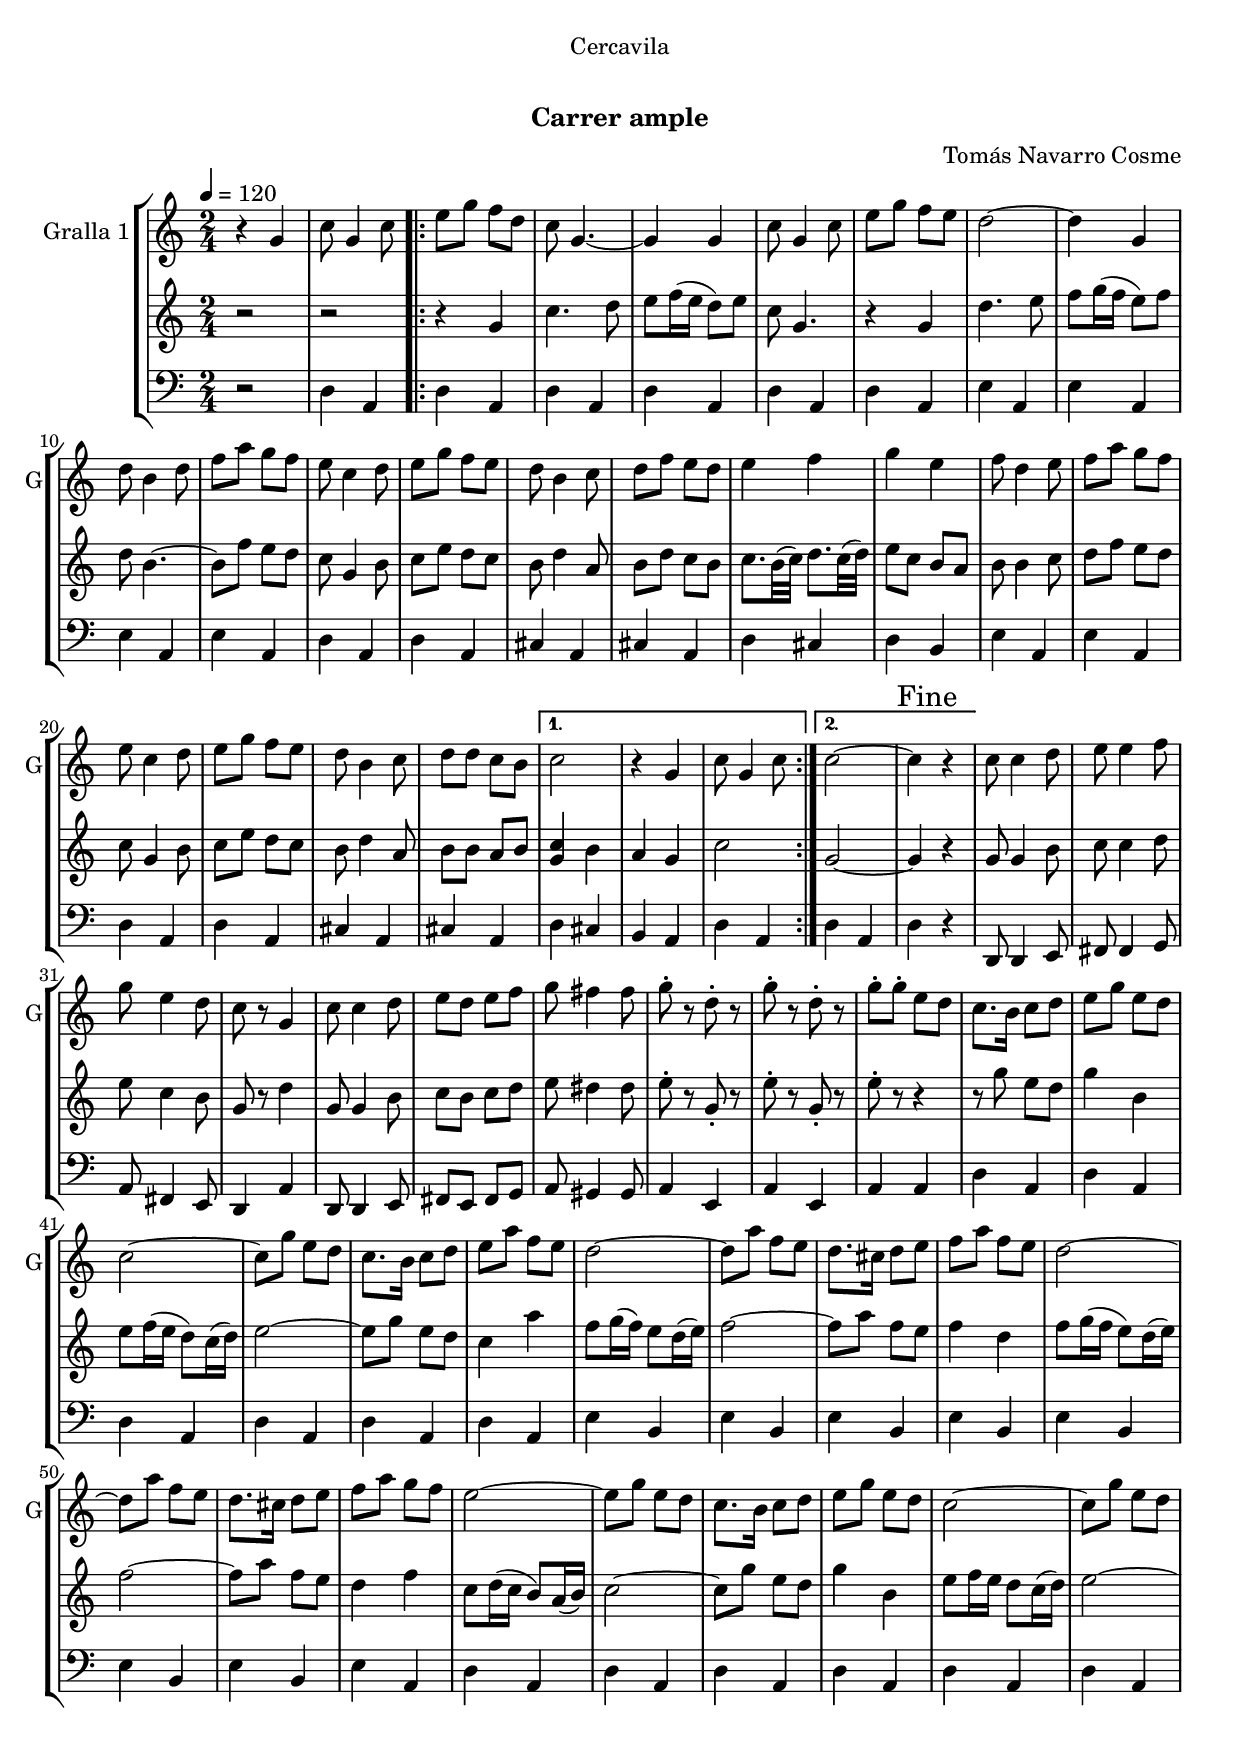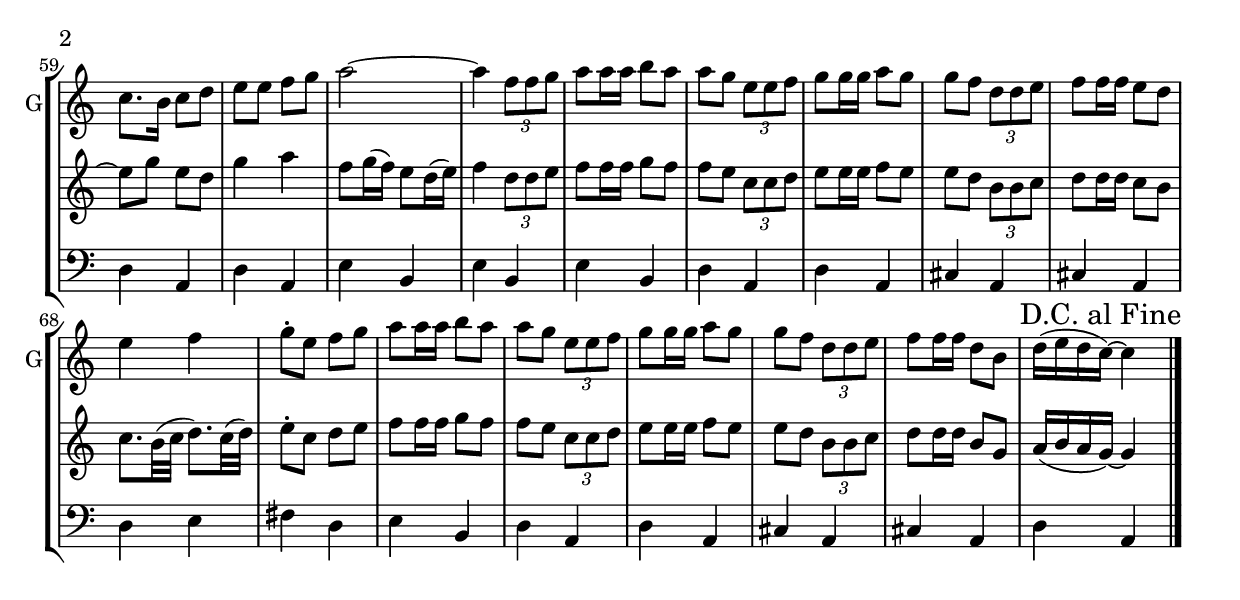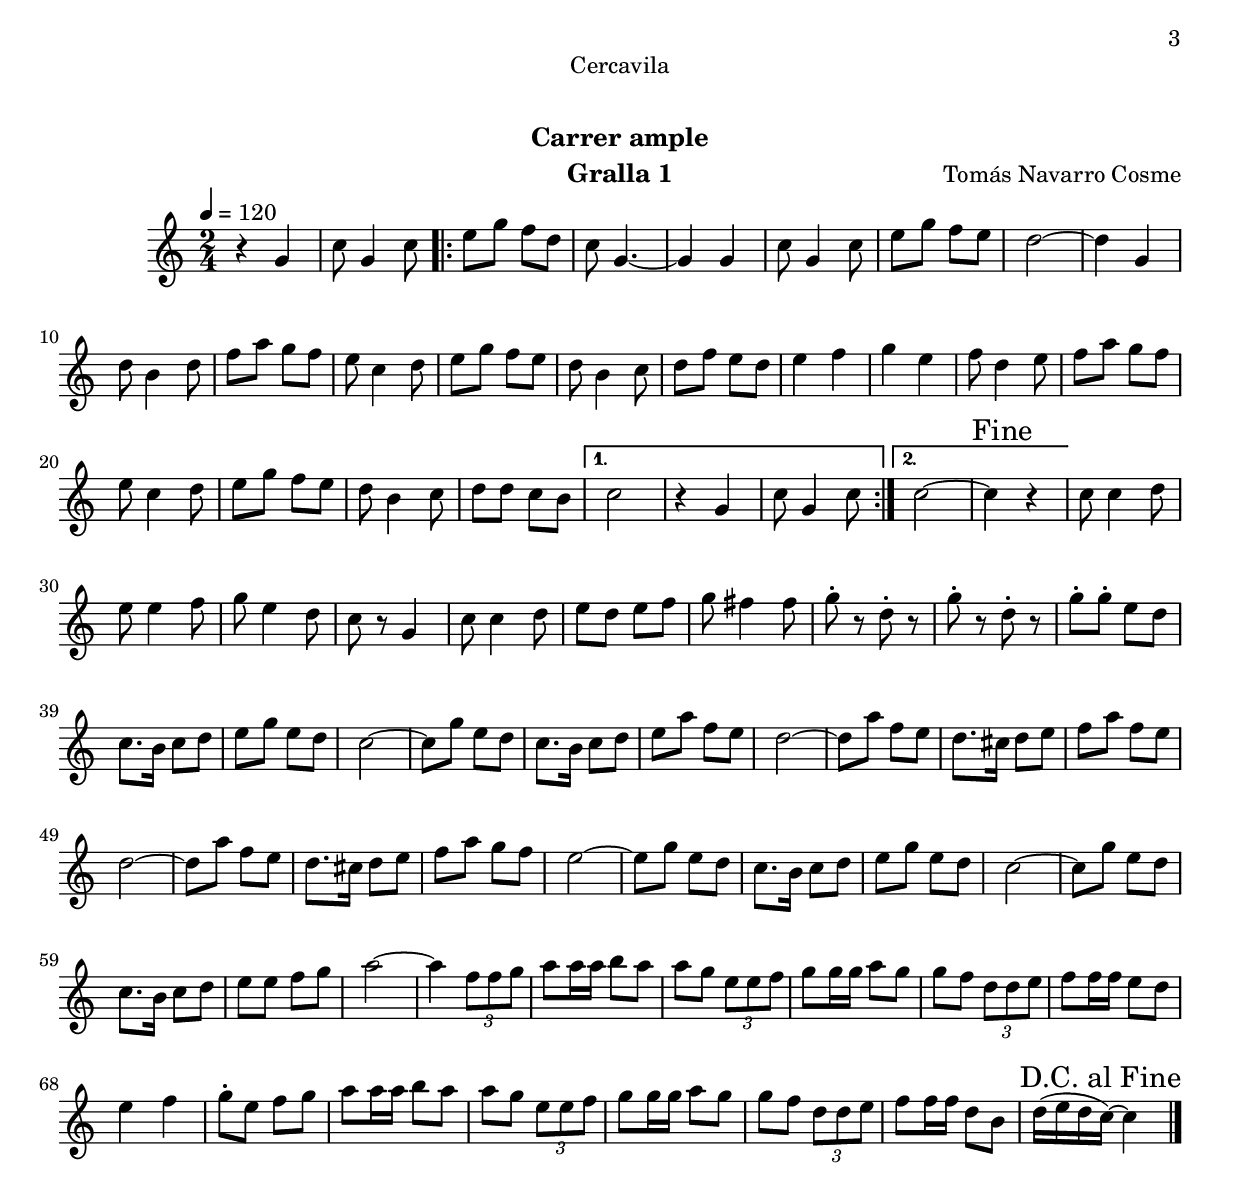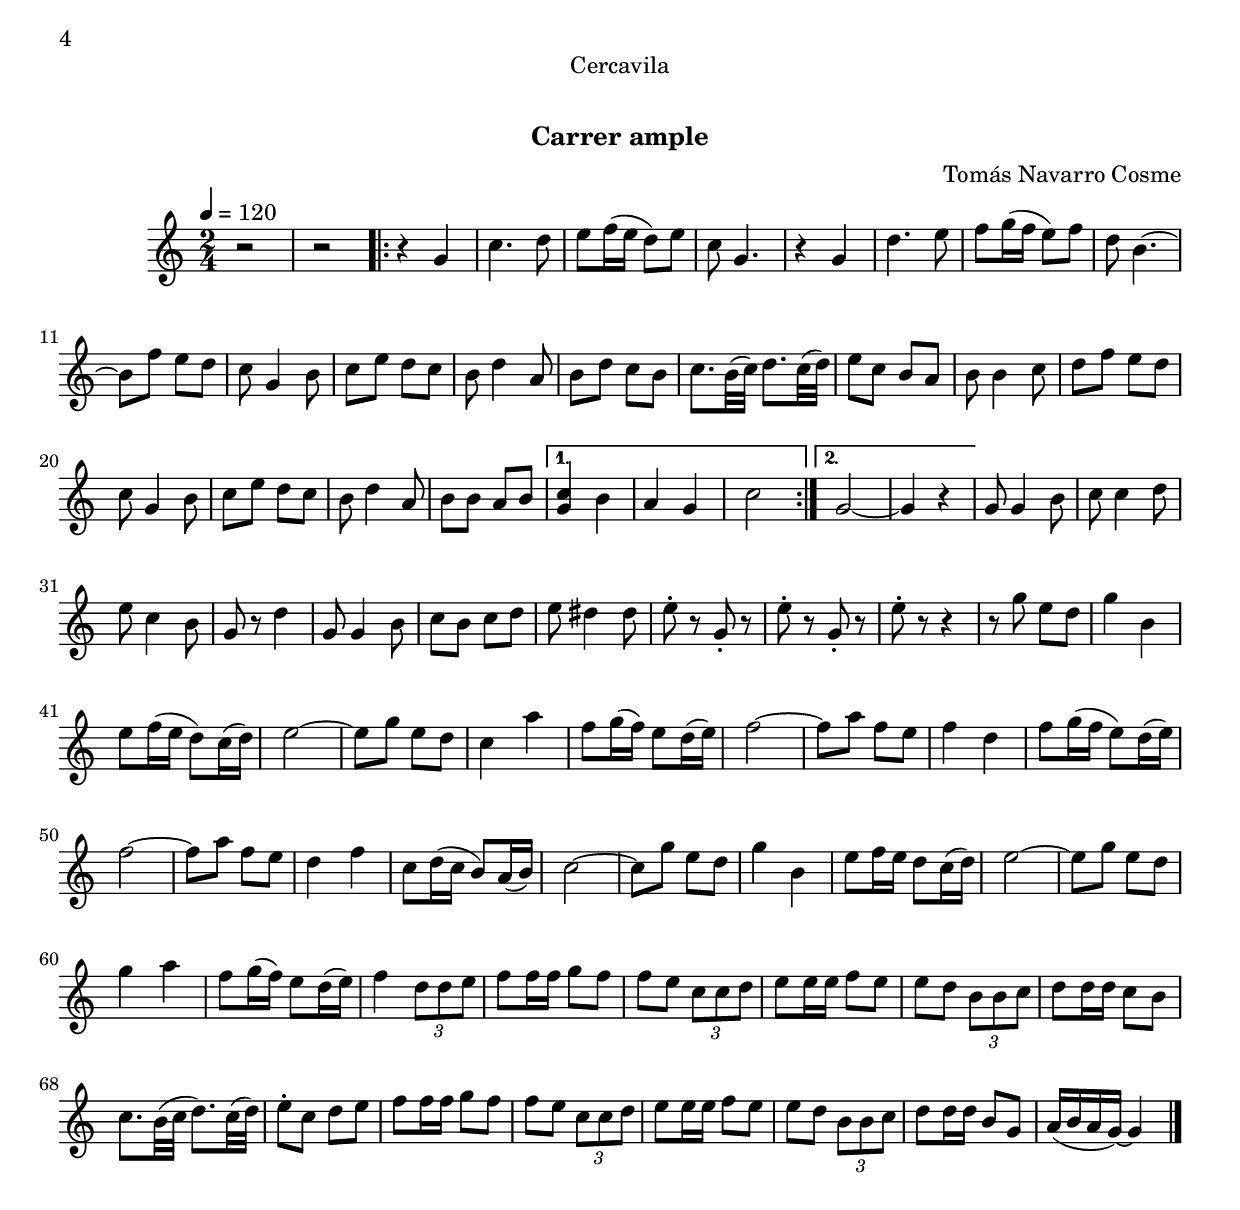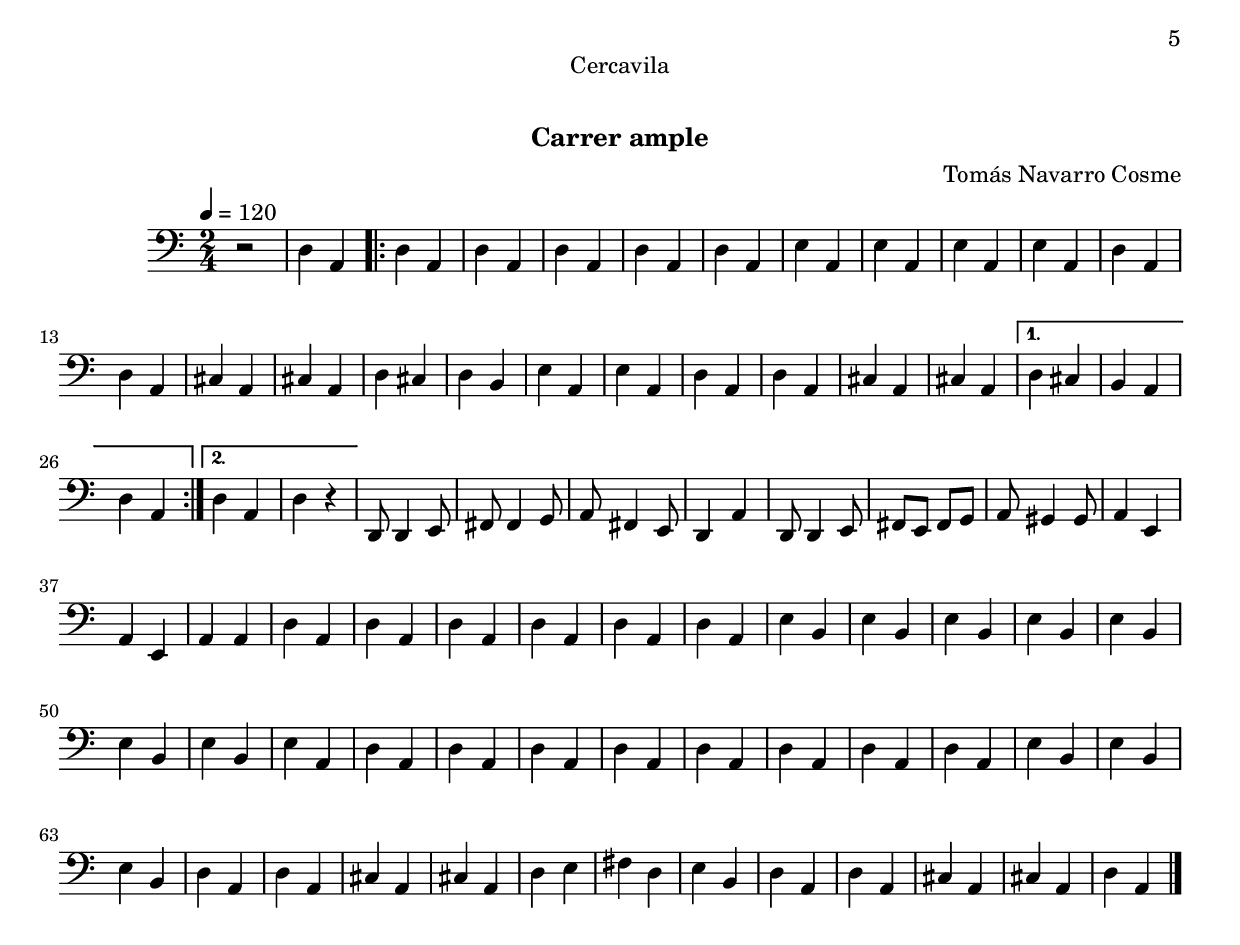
\version "2.22.1"

\header {
  dedication="Cercavila"
  title="  "
  subtitle="Carrer ample"
  subsubtitle=""
  poet=""
  meter=""
  piece=""
  composer="Tomás Navarro Cosme"
  arranger=""
  opus=""
  instrument=""
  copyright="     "
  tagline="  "
}

liniaroAa =
\relative g'
{
  \tempo 4=120
  \clef treble
  \key c \major
  \time 2/4
  r4 g  |
  c8 g4 c8  |
  \repeat volta 2 { e8 g f d  |
  c8 g4. ~  |
  %05
  g4 g  |
  c8 g4 c8  |
  e8 g f e  |
  d2 ~  |
  d4 g,  |
  %10
  d'8 b4 d8  |
  f8 a g f  |
  e8 c4 d8  |
  e8 g f e  |
  d8 b4 c8  |
  %15
  d8 f e d  |
  e4 f  |
  g4 e  |
  f8 d4 e8  |
  f8 a g f  |
  %20
  e8 c4 d8  |
  e8 g f e  |
  d8 b4 c8  |
  d8 d c b }
  \alternative { { c2  |
  %25
  r4 g  |
  c8 g4 c8 }
  { c2 ~  |
  \mark "Fine" c4 r } }
  c8 c4 d8  |
  %30
  e8 e4 f8  |
  g8 e4 d8  |
  c8 r g4  |
  c8 c4 d8  |
  e8 d e f  |
  %35
  g8 fis4 fis8  |
  g8-. r d-. r  |
  g8-. r d-. r  |
  g8-. g-. e d  |
  c8. b16 c8 d  |
  %40
  e8 g e d  |
  c2 ~  |
  c8 g' e d  |
  c8. b16 c8 d  |
  e8 a f e  |
  %45
  d2 ~  |
  d8 a' f e  |
  d8. cis16 d8 e  |
  f8 a f e  |
  d2 ~  |
  %50
  d8 a' f e  |
  d8. cis16 d8 e  |
  f8 a g f  |
  e2 ~  |
  e8 g e d  |
  %55
  c8. b16 c8 d  |
  e8 g e d  |
  c2 ~  |
  c8 g' e d  |
  c8. b16 c8 d  |
  %60
  e8 e f g  |
  a2 ~  |
  a4 \times 2/3 { f8 f g }  |
  a8 a16 a b8 a  |
  a8 g \times 2/3 { e e f }  |
  %65
  g8 g16 g a8 g  |
  g8 f \times 2/3 { d d e }  |
  f8 f16 f e8 d  |
  e4 f  |
  g8-. e f g  |
  %70
  a8 a16 a b8 a  |
  a8 g \times 2/3 { e e f }  |
  g8 g16 g a8 g  |
  g8 f \times 2/3 { d d e }  |
  f8 f16 f d8 b  |
  %75
  \mark "D.C. al Fine" d16 ( e d c ~ ) c4  \bar "|."
}

liniaroAb =
\relative g'
{
  \tempo 4=120
  \clef treble
  \key c \major
  \time 2/4
  r2  |
  r2  |
  \repeat volta 2 { r4 g  |
  c4. d8  |
  %05
  e8 f16 ( e d8 ) e  |
  c8 g4.  |
  r4 g  |
  d'4. e8  |
  f8 g16 ( f e8 ) f  |
  %10
  d8 b4. ~  |
  b8 f' e d  |
  c8 g4 b8  |
  c8 e d c  |
  b8 d4 a8  |
  %15
  b8 d c b  |
  c8. b32 ( c ) d8. c32 ( d )  |
  e8 c b a  |
  b8 b4 c8  |
  d8 f e d  |
  %20
  c8 g4 b8  |
  c8 e d c  |
  b8 d4 a8  |
  b8 b a b }
  \alternative { { <g c>4 b  |
  %25
  a4 g  |
  c2 }
  { g2 ~  |
  g4 r } }
  g8 g4 b8  |
  %30
  c8 c4 d8  |
  e8 c4 b8  |
  g8 r d'4  |
  g,8 g4 b8  |
  c8 b c d  |
  %35
  e8 dis4 dis8  |
  e8-. r g,-. r  |
  e'8-. r g,-. r  |
  e'8-. r r4  |
  r8 g e d  |
  %40
  g4 b,  |
  e8 f16 ( e d8 ) c16 ( d )  |
  e2 ~  |
  e8 g e d  |
  c4 a'  |
  %45
  f8 g16 ( f ) e8 d16 ( e )  |
  f2 ~  |
  f8 a f e  |
  f4 d  |
  f8 g16 ( f e8 ) d16 ( e )  |
  %50
  f2 ~  |
  f8 a f e  |
  d4 f  |
  c8 d16 ( c b8 ) a16 ( b )  |
  c2 ~  |
  %55
  c8 g' e d  |
  g4 b,  |
  e8 f16 e d8 c16 ( d ) |
  e2 ~  |
  e8 g e d  |
  %60
  g4 a  |
  f8 g16 ( f ) e8 d16 ( e )  |
  f4 \times 2/3 { d8 d e }  |
  f8 f16 f g8 f  |
  f8 e \times 2/3 { c c d }  |
  %65
  e8 e16 e f8 e  |
  e8 d \times 2/3 { b b c }  |
  d8 d16 d c8 b  |
  c8. b32 ( c d8. ) c32 ( d )  |
  e8-. c d e  |
  %70
  f8 f16 f g8 f  |
  f8 e \times 2/3 { c c d }  |
  e8 e16 e f8 e  |
  e8 d \times 2/3 { b b c }  |
  d8 d16 d b8 g  |
  %75
  a16 ( b a g ~ ) g4  \bar "|."
}

liniaroAc =
\relative d
{
  \tempo 4=120
  \clef bass
  \key c \major
  \time 2/4
  r2  |
  d4 a  |
  \repeat volta 2 { d4 a  |
  d4 a  |
  %05
  d4 a  |
  d4 a  |
  d4 a  |
  e'4 a,  |
  e'4 a,  |
  %10
  e'4 a,  |
  e'4 a,  |
  d4 a  |
  d4 a  |
  cis4 a  |
  %15
  cis4 a  |
  d4 cis  |
  d4 b  |
  e4 a,  |
  e'4 a,  |
  %20
  d4 a  |
  d4 a  |
  cis4 a  |
  cis4 a }
  \alternative { { d4 cis  |
  %25
  b4 a  |
  d4 a }
  { d4 a  |
  d4 r } }
  d,8 d4 e8  |
  %30
  fis8 fis4 g8  |
  a8 fis4 e8  |
  d4 a'  |
  d,8 d4 e8  |
  fis8 e fis g  |
  %35
  a8 gis4 gis8  |
  a4 e  |
  a4 e  |
  a4 a  |
  d4 a  |
  %40
  d4 a  |
  d4 a  |
  d4 a  |
  d4 a  |
  d4 a  |
  %45
  e'4 b  |
  e4 b  |
  e4 b  |
  e4 b  |
  e4 b  |
  %50
  e4 b  |
  e4 b  |
  e4 a,  |
  d4 a  |
  d4 a  |
  %55
  d4 a  |
  d4 a  |
  d4 a  |
  d4 a  |
  d4 a  |
  %60
  d4 a  |
  e'4 b  |
  e4 b  |
  e4 b  |
  d4 a  |
  %65
  d4 a  |
  cis4 a  |
  cis4 a  |
  d4 e  |
  fis4 d  |
  %70
  e4 b  |
  d4 a  |
  d4 a  |
  cis4 a  |
  cis4 a  |
  %75
  d4 a  \bar "|."
}

\bookpart {
  \score {
    \new StaffGroup {
      \override Score.RehearsalMark #'self-alignment-X = #LEFT
      <<
        \new Staff \with {instrumentName = #"Gralla 1" shortInstrumentName = #"G"} \liniaroAa
        \new Staff \with {instrumentName = #"" shortInstrumentName = #" "} \liniaroAb
        \new Staff \with {instrumentName = #"" shortInstrumentName = #" "} \liniaroAc
      >>
    }
    \layout {}
  }
  \score { \unfoldRepeats
    \new StaffGroup {
      \override Score.RehearsalMark #'self-alignment-X = #LEFT
      <<
        \new Staff \with {instrumentName = #"Gralla 1" shortInstrumentName = #"G"} \liniaroAa
        \new Staff \with {instrumentName = #"" shortInstrumentName = #" "} \liniaroAb
        \new Staff \with {instrumentName = #"" shortInstrumentName = #" "} \liniaroAc
      >>
    }
    \midi {
      \set Staff.midiInstrument = "oboe"
      \set DrumStaff.midiInstrument = "drums"
    }
  }
}

\bookpart {
  \header {instrument="Gralla 1"}
  \score {
    \new StaffGroup {
      \override Score.RehearsalMark #'self-alignment-X = #LEFT
      <<
        \new Staff \liniaroAa
      >>
    }
    \layout {}
  }
  \score { \unfoldRepeats
    \new StaffGroup {
      \override Score.RehearsalMark #'self-alignment-X = #LEFT
      <<
        \new Staff \liniaroAa
      >>
    }
    \midi {
      \set Staff.midiInstrument = "oboe"
      \set DrumStaff.midiInstrument = "drums"
    }
  }
}

\bookpart {
  \header {instrument=""}
  \score {
    \new StaffGroup {
      \override Score.RehearsalMark #'self-alignment-X = #LEFT
      <<
        \new Staff \liniaroAb
      >>
    }
    \layout {}
  }
  \score { \unfoldRepeats
    \new StaffGroup {
      \override Score.RehearsalMark #'self-alignment-X = #LEFT
      <<
        \new Staff \liniaroAb
      >>
    }
    \midi {
      \set Staff.midiInstrument = "oboe"
      \set DrumStaff.midiInstrument = "drums"
    }
  }
}

\bookpart {
  \header {instrument=""}
  \score {
    \new StaffGroup {
      \override Score.RehearsalMark #'self-alignment-X = #LEFT
      <<
        \new Staff \liniaroAc
      >>
    }
    \layout {}
  }
  \score { \unfoldRepeats
    \new StaffGroup {
      \override Score.RehearsalMark #'self-alignment-X = #LEFT
      <<
        \new Staff \liniaroAc
      >>
    }
    \midi {
      \set Staff.midiInstrument = "oboe"
      \set DrumStaff.midiInstrument = "drums"
    }
  }
}

